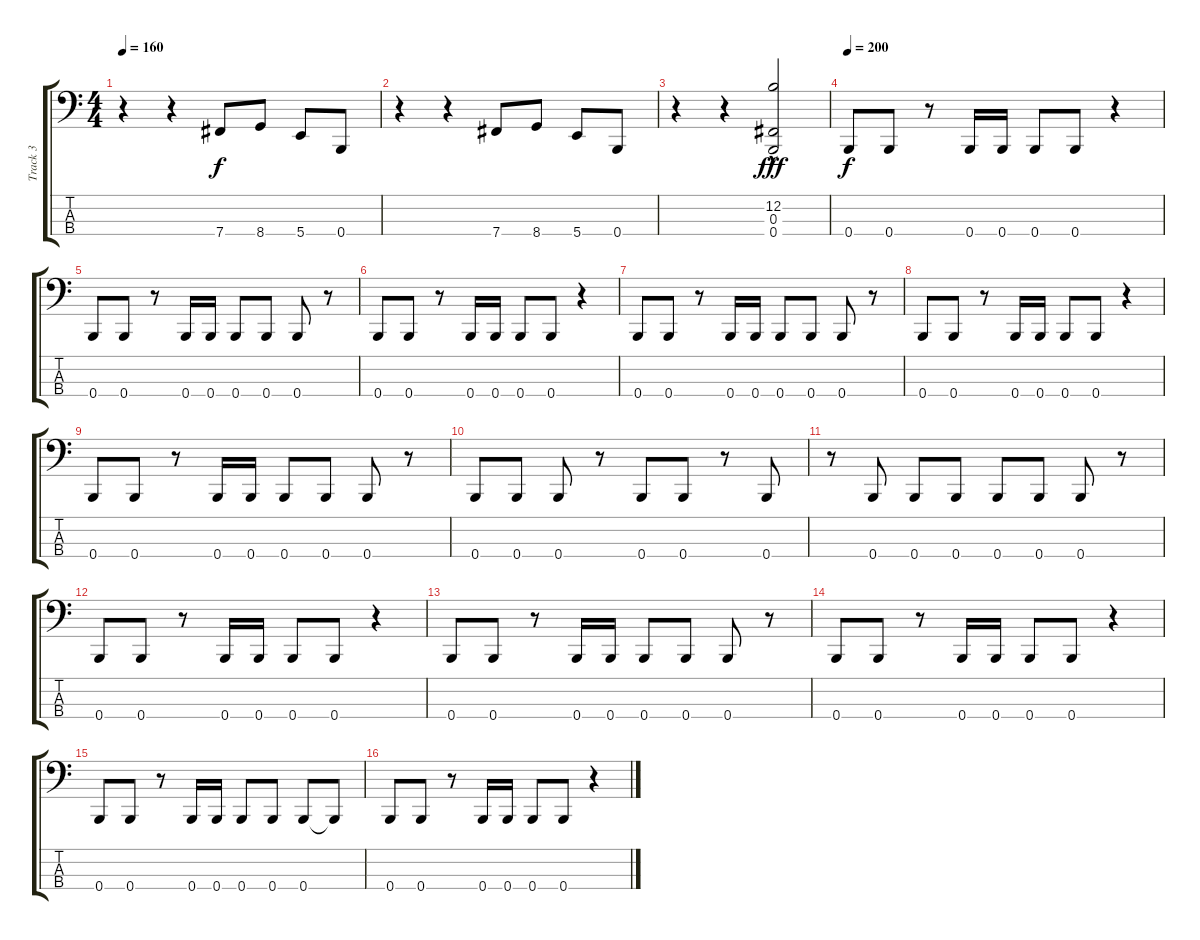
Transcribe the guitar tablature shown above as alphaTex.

\track ("Track 3" "Track 3") {instrument electricbasspick}
\staff {score tabs}
\tuning (E2 B1 Gb1 B0) {hide}
\ts (4 4)
\tempo 160
\clef f4
\ks c
r.4{dy f} r.4 7.4.8 8.4.8 5.4.8 0.4.8 |
r.4 r.4 7.4.8 8.4.8 5.4.8 0.4.8 |
r.4{volume 0} r.4 (12.2{hac} 0.3{hac} 0.4{hac}).2{dy fff volume 16} |
\tempo 200
0.4.8{dy f volume 12} 0.4.8 r.8 0.4.16 0.4.16 0.4.8 0.4.8 r.4 |
0.4.8 0.4.8 r.8 0.4.16 0.4.16 0.4.8 0.4.8 0.4.8 r.8 |
0.4.8 0.4.8 r.8 0.4.16 0.4.16 0.4.8 0.4.8 r.4 |
0.4.8 0.4.8 r.8 0.4.16 0.4.16 0.4.8 0.4.8 0.4.8 r.8 |
0.4.8 0.4.8 r.8 0.4.16 0.4.16 0.4.8 0.4.8 r.4 |
0.4.8 0.4.8 r.8 0.4.16 0.4.16 0.4.8 0.4.8 0.4.8 r.8 |
0.4.8 0.4.8 0.4.8 r.8 0.4.8 0.4.8 r.8 0.4.8 |
r.8 0.4.8 0.4.8 0.4.8 0.4.8 0.4.8 0.4.8 r.8 |
0.4.8 0.4.8 r.8 0.4.16 0.4.16 0.4.8 0.4.8 r.4 |
0.4.8 0.4.8 r.8 0.4.16 0.4.16 0.4.8 0.4.8 0.4.8 r.8 |
0.4.8 0.4.8 r.8 0.4.16 0.4.16 0.4.8 0.4.8 r.4 |
0.4.8 0.4.8 r.8 0.4.16 0.4.16 0.4.8 0.4.8 0.4.8 0.4{t}.8 |
0.4.8 0.4.8 r.8 0.4.16 0.4.16 0.4.8 0.4.8 r.4
